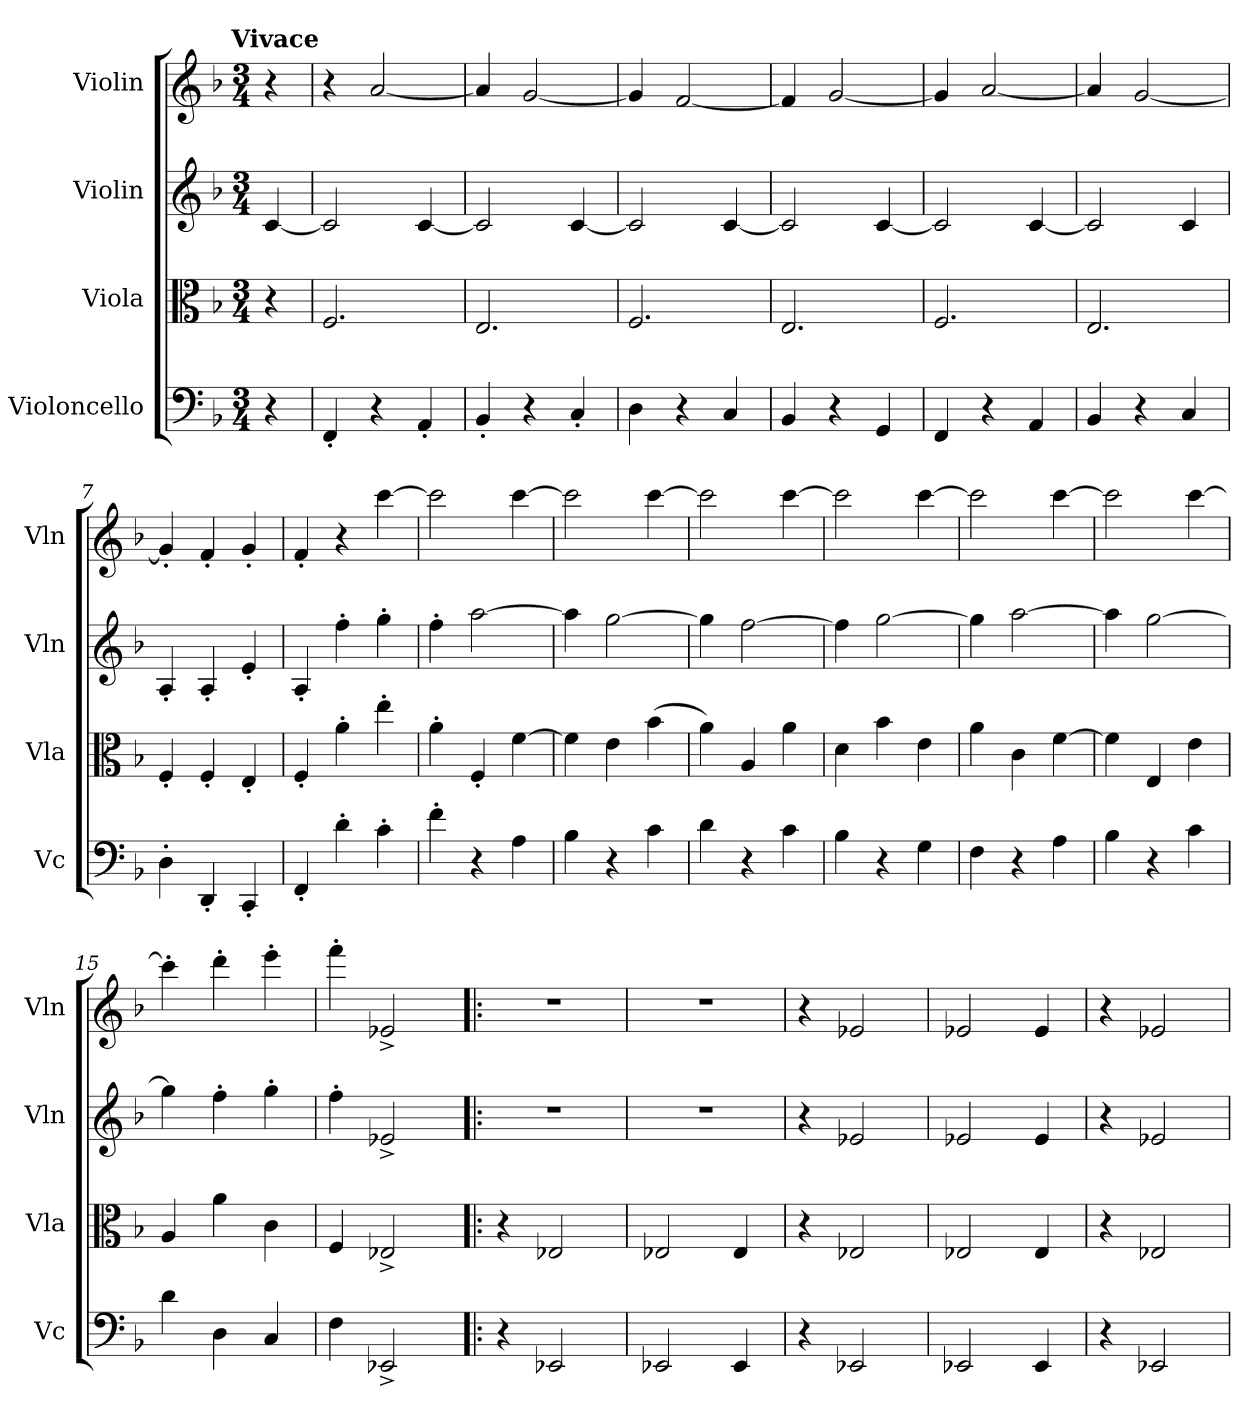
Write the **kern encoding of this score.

**kern	**kern	**kern	**kern
*part4	*part3	*part2	*part1
*staff4	*staff3	*staff2	*staff1
*I"Violoncello	*I"Viola	*I"Violin	*I"Violin
*I'Vc	*I'Vla	*I'Vln	*I'Vln
*clefF4	*clefC3	*clefG2	*clefG2
*k[b-]	*k[b-]	*k[b-]	*k[b-]
*F:	*F:	*F:	*F:
!!LO:TX:omd:t=Vivace
*M3/4	*M3/4	*M3/4	*M3/4
*MM320	*MM320	*MM320	*MM320
=	=	=	=
4r	4r	[4c/	4r
=1	=1	=1	=1
4FF'/	2.F/	2c/]	4r
4r	.	.	[2a/
4AA'/	.	[4c/	.
=2	=2	=2	=2
4BB-'/	2.E/	2c/]	4a/]
4r	.	.	[2g/
4C'/	.	[4c/	.
=3	=3	=3	=3
4D\	2.F/	2c/]	4g/]
4r	.	.	[2f/
4C/	.	[4c/	.
=4	=4	=4	=4
4BB-/	2.E/	2c/]	4f/]
4r	.	.	[2g/
4GG/	.	[4c/	.
=5	=5	=5	=5
4FF/	2.F/	2c/]	4g/]
4r	.	.	[2a/
4AA/	.	[4c/	.
=6	=6	=6	=6
4BB-/	2.E/	2c/]	4a/]
4r	.	.	[2g/
4C/	.	4c/	.
=7	=7	=7	=7
4D'\	4F'/	4A'/	4g'/]
4DD'/	4F'/	4A'/	4f'/
4CC'/	4E'/	4e'/	4g'/
=8	=8	=8	=8
4FF'/	4F'/	4A'/	4f'/
4d'\	4a'\	4ff'\	4r
4c'\	4ee'\	4gg'\	[4ccc\
=9	=9	=9	=9
4f'\	4a'\	4ff'\	2ccc\]
4r	4F'/	[2aa\	.
4A\	[4f\	.	[4ccc\
=10	=10	=10	=10
4B-\	4f\]	4aa\]	2ccc\]
4r	4e\	[2gg\	.
4c\	(4b-\	.	[4ccc\
=11	=11	=11	=11
4d\	4a\)	4gg\]	2ccc\]
4r	4A/	[2ff\	.
4c\	4a\	.	[4ccc\
=12	=12	=12	=12
4B-\	4d\	4ff\]	2ccc\]
4r	4b-\	[2gg\	.
4G\	4e\	.	[4ccc\
=13	=13	=13	=13
4F\	4a\	4gg\]	2ccc\]
4r	4c\	[2aa\	.
4A\	[4f\	.	[4ccc\
=14	=14	=14	=14
4B-\	4f\]	4aa\]	2ccc\]
4r	4E/	[2gg\	.
4c\	4e\	.	[4ccc\
=15	=15	=15	=15
4d\	4A/	4gg\]	4ccc'\]
4D\	4a\	4ff'\	4ddd'\
4C/	4c\	4gg'\	4eee'\
=16	=16	=16	=16
4F\	4F/	4ff'\	4fff'\
2EE-X^/	2E-X^/	2e-X^/	2e-X^/
=17!|:	=17!|:	=17!|:	=17!|:
4r	4r	2.r	2.r
2EE-X/	2E-X/	.	.
=18	=18	=18	=18
2EE-X/	2E-X/	2.r	2.r
4EE-/	4E-/	.	.
=19	=19	=19	=19
4r	4r	4r	4r
2EE-X/	2E-X/	2e-X/	2e-X/
=20	=20	=20	=20
2EE-X/	2E-X/	2e-X/	2e-X/
4EE-/	4E-/	4e-/	4e-/
=21	=21	=21	=21
4r	4r	4r	4r
2EE-X/	2E-X/	2e-X/	2e-X/
=	=	=	=
*-	*-	*-	*-
